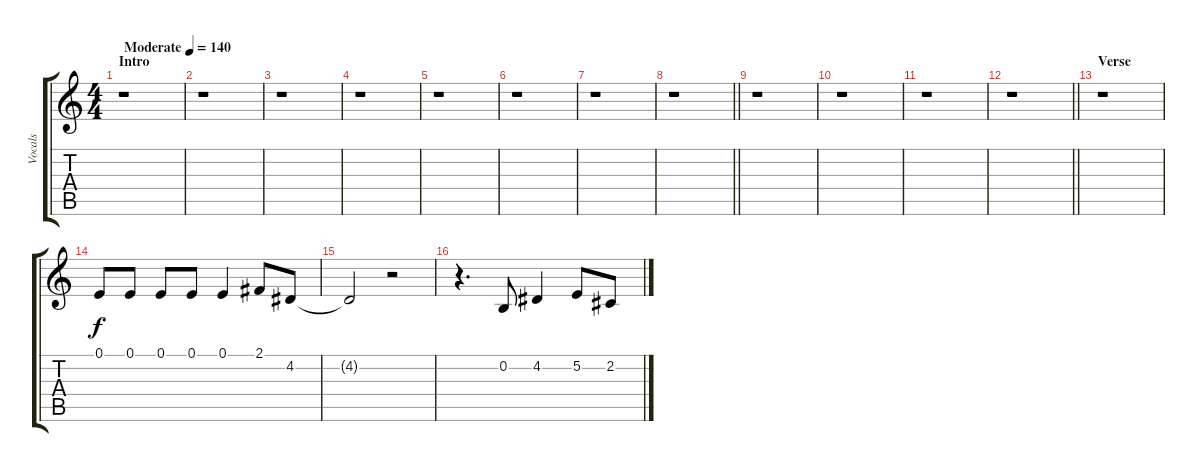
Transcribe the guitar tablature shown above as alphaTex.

\track ("Vocals" "Vocals") {instrument cello}
\staff {score tabs}
\tuning (E4 B3 G3 D3 A2 E2) {hide}
\ts (4 4)
\section ("" "Intro")
\tempo (140 "Moderate")
\clef g2
\ks c
r.1{dy f instrument cello} |
r.1 |
r.1 |
r.1 |
r.1 |
r.1 |
r.1 |
\barLineRight lightlight
r.1 |
r.1 |
r.1 |
r.1 |
\barLineRight lightlight
r.1 |
\section ("" "Verse")
r.1 |
0.1.8 0.1.8 0.1.8 0.1.8 0.1.4 2.1.8 4.2.8 |
4.2{t}.2 r.2 |
r.4{d} 0.2.8 4.2.4 5.2.8 2.2.8
